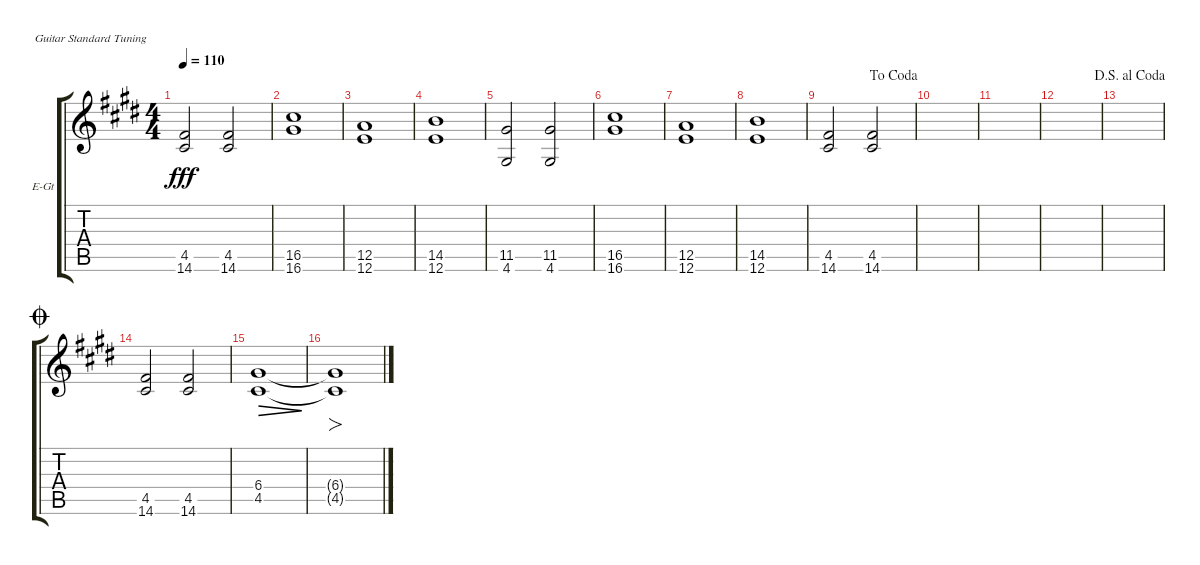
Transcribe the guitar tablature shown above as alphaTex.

\defaultSystemsLayout 4
\bracketExtendMode groupsimilarinstruments
\firstSystemTrackNameOrientation horizontal
\otherSystemsTrackNameOrientation horizontal
\track ("Rhythm Guitar" "E-Gt") {instrument distortionguitar}
\staff {score tabs}
\tuning (E4 B3 G3 D3 A2 E2)
\ts (4 4)
\tempo 110
\clef g2
\ks c#minor
(4.5 14.6).2{dy fff} (4.5 14.6).2 |
(16.5 16.6).1 |
(12.5 12.6).1 |
(14.5 12.6).1 |
(11.5 4.6).2 (11.5 4.6).2 |
(16.5 16.6).1 |
(12.5 12.6).1 |
(14.5 12.6).1 |
\jump dacoda
(4.5 14.6).2 (4.5 14.6).2 |
|
|
|
\jump dalsegnoalcoda
|
\jump coda
(4.5 14.6).2 (4.5 14.6).2 |
(4.5 6.4).1{dec} |
(4.5{t} 6.4{t}).1{fo}
